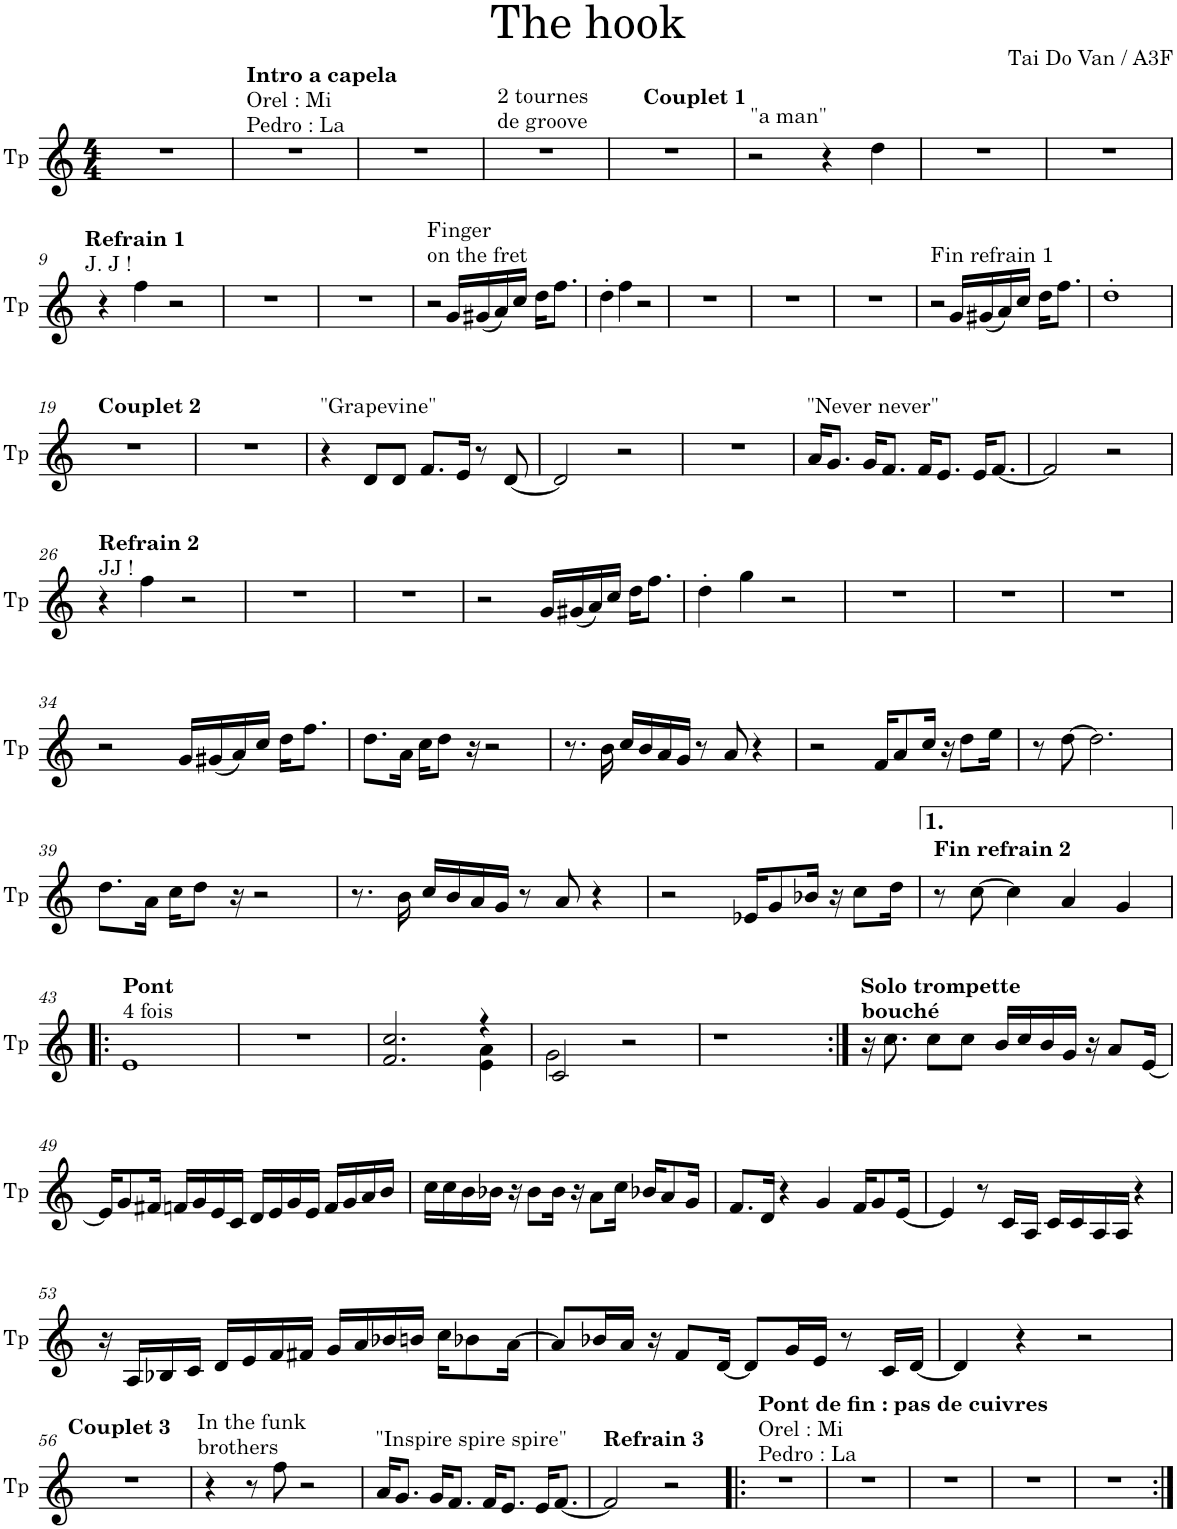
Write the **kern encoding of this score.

**kern
*part1
*staff1
*I"Tp
*I'Tp
*clefG2
*Trd1c2
*k[]
*M4/4
=1
1r
=2
1r
=3
1r
=4
1r
=5
1r
=6
2r
4r
4dd\
=7
1r
=8
1r
!!LO:LB:g=z
=9
4r
4ff\
2r
=10
1r
=11
1r
=12
*k[]
2r
16g/LL
(16g#X/
16a/)
16cc/JJ
16dd\KL
8.ff\J
=13
4dd'\
4ff\
2r
=14
1r
=15
1r
=16
1r
=17
*k[]
2r
16g/LL
(16g#X/
16a/)
16cc/JJ
16dd\KL
8.ff\J
=18
1dd'
!!LO:LB:g=z
=19
1r
=20
1r
=21
4r
8d/L
8d/J
8.f/L
16e/Jk
8r
[8d/
=22
2d/]
2r
=23
1r
=24
16a/KL
8.g/J
16g/KL
8.f/J
16f/KL
8.e/J
16e/KL
[8.f/J
=25
2f/]
2r
!!LO:LB:g=z
=26
4r
4ff\
2r
=27
1r
=28
1r
=29
2r
16g/LL
(16g#X/
16a/)
16cc/JJ
16dd\KL
8.ff\J
=30
4dd'\
4gg\
2r
=31
1r
=32
1r
=33
1r
!!LO:LB:g=z
=34
2r
16g/LL
(16g#X/
16a/)
16cc/JJ
16dd\KL
8.ff\J
=35
8.dd\L
16a\Jk
16cc\KL
8dd\J
16r
2r
=36
8.r
16b\
16cc/LL
16b/
16a/
16g/JJ
8r
8a/
4r
=37
2r
16f/KL
8a/
16cc/Jk
16r
8dd\L
16ee\Jk
=38
8r
[8dd\
2.dd\]
!!LO:LB:g=z
=39
*k[]
8.dd\L
16a\Jk
16cc\KL
8dd\J
16r
2r
=40
8.r
16b\
16cc/LL
16b/
16a/
16g/JJ
8r
8a/
4r
=41
2r
16e-X/KL
8g/
16b-X/Jk
16r
8cc\L
16dd\Jk
=42
8r
[8cc\
4cc\]
4a/
4g/
!!LO:LB:g=z
=43!|:
*k[]
1e
=44
1r
=45
*^
2.f/ 2.cc/	2.ryy
4r	4e\ 4a\
=46	=46
2c/	2g\
2r	2ryy
*v	*v
=47
1r
=48:|!
16r
8.cc\
8cc\L
8cc\J
16b/LL
16cc/
16b/
16g/JJ
16r
8a/L
[16e/Jk
!!LO:LB:g=z
=49
16e/KL]
8g/
16f#X/Jk
16fn/LL
16g/
16e/
16c/JJ
16d/LL
16e/
16g/
16e/JJ
16f/LL
16g/
16a/
16b/JJ
=50
16cc\LL
16cc\
16b\
16b-X\JJ
16r
8b-\L
16b-\Jk
16r
8a\L
16cc\Jk
16b-X/KL
8a/
16g/Jk
=51
8.f/L
16d/Jk
4r
4g/
16f/KL
8g/
[16e/Jk
=52
*k[]
4e/]
8r
16c/LL
16A/JJ
16c/LL
16c/
16A/
16A/JJ
4r
!!LO:LB:g=z
=53
16r
16A/LL
16B-X/
16c/JJ
16d/LL
16e/
16f/
16f#X/JJ
16g/LL
16a/
16b-X/
16bn/JJ
16cc\KL
8b-X\
[16a\Jk
=54
8a/L]
16b-X/L
16a/JJ
16r
8f/L
[16d/Jk
8d/L]
16g/L
16e/JJ
8r
16c/LL
[16d/JJ
=55
4d/]
4r
2r
!!LO:LB:g=z
=56
1r
=57
4r
8r
8ff\
2r
=58
16a/KL
8.g/J
16g/KL
8.f/J
16f/KL
8.e/J
16e/KL
[8.f/J
=59
2f/]
2r
=60!|:
1r
=61
1r
=62
1r
=63
1r
=64
1r
=:|!
*-
